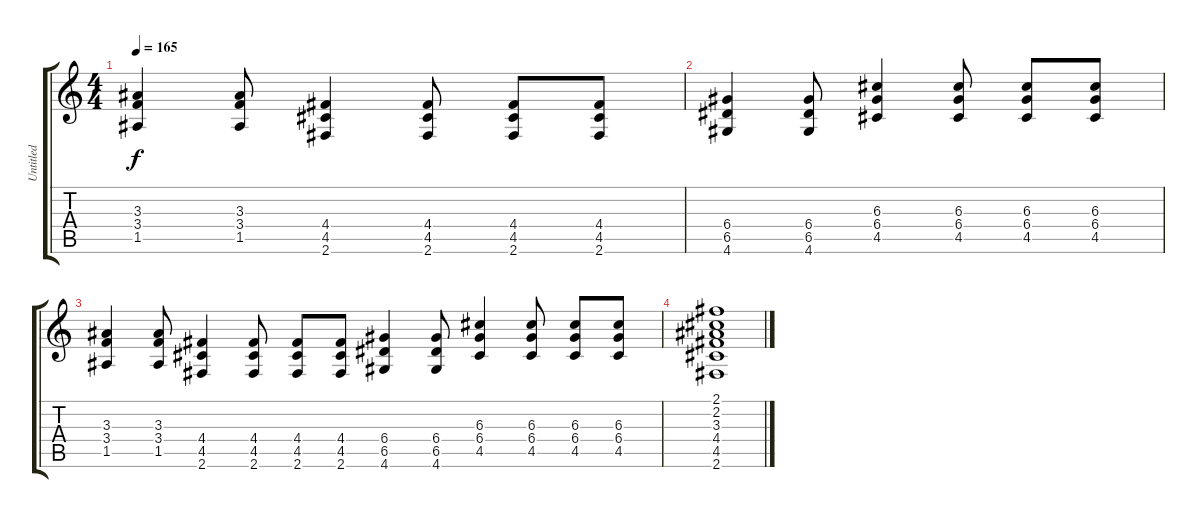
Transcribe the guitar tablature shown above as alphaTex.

\track ("Untitled" "Untitled") {instrument distortionguitar}
\staff {score tabs}
\tuning (E4 B3 G3 D3 A2 E2) {hide}
\ts (4 4)
\tempo 165
\clef g2
\ks c
(3.3 3.4 1.5).4{dy f} (3.3 3.4 1.5).8 (4.4 4.5 2.6).4 (4.4 4.5 2.6).8 (4.4 4.5 2.6).8 (4.4 4.5 2.6).8 |
(6.4 6.5 4.6).4 (6.4 6.5 4.6).8 (6.3 6.4 4.5).4 (6.3 6.4 4.5).8 (6.3 6.4 4.5).8 (6.3 6.4 4.5).8 |
(3.3 3.4 1.5).4 (3.3 3.4 1.5).8 (4.4 4.5 2.6).4 (4.4 4.5 2.6).8 (4.4 4.5 2.6).8 (4.4 4.5 2.6).8 (6.4 6.5 4.6).4 (6.4 6.5 4.6).8 (6.3 6.4 4.5).4 (6.3 6.4 4.5).8 (6.3 6.4 4.5).8 (6.3 6.4 4.5).8 |
(2.1 2.2 3.3 4.4 4.5 2.6).1
